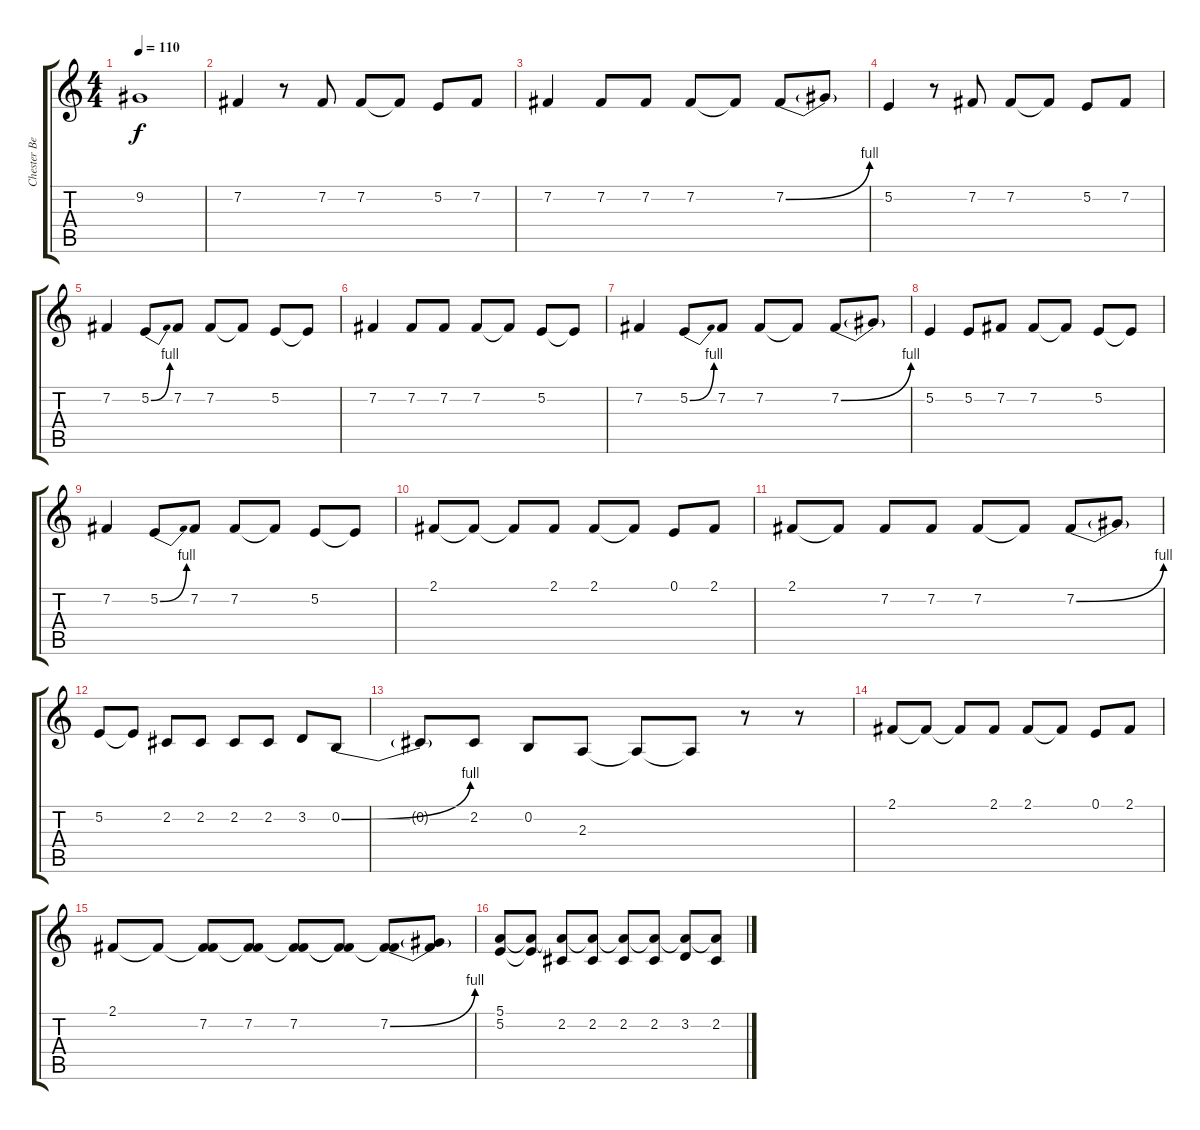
\track ("Chester Bennington (Vocals)" "Chester Be") {instrument harmonica}
\staff {score tabs}
\tuning (E4 B3 G3 D3 A2 E2) {hide}
\ts (4 4)
\tempo 110
\clef g2
\ks c
9.2{t}.1{dy f} |
7.2.4 r.8 7.2.8 7.2.8 7.2{t}.8 5.2.8 7.2.8 |
7.2.4 7.2.8 7.2.8 7.2.8 7.2{t}.8 7.2{be (bend 0 0 60 4)}.8 7.2{t}.8 |
5.2.4 r.8 7.2.8 7.2.8 7.2{t}.8 5.2.8 7.2.8 |
7.2.4 5.2{be (bend 0 0 60 4)}.8 7.2.8 7.2.8 7.2{t}.8 5.2.8 5.2{t}.8 |
7.2.4 7.2.8 7.2.8 7.2.8 7.2{t}.8 5.2.8 5.2{t}.8 |
7.2.4 5.2{be (bend 0 0 60 4)}.8 7.2.8 7.2.8 7.2{t}.8 7.2{be (bend 0 0 60 4)}.8 7.2{t}.8 |
5.2.4 5.2.8 7.2.8 7.2.8 7.2{t}.8 5.2.8 5.2{t}.8 |
7.2.4 5.2{be (bend 0 0 60 4)}.8 7.2.8 7.2.8 7.2{t}.8 5.2.8 5.2{t}.8 |
2.1.8 2.1{t}.8 2.1{t}.8 2.1.8 2.1.8 2.1{t}.8 0.1.8 2.1.8 |
2.1.8 2.1{t}.8 7.2.8 7.2.8 7.2.8 7.2{t}.8 7.2{be (bend 0 0 60 4)}.8 7.2{t}.8 |
5.2.8 5.2{t}.8 2.2.8 2.2.8 2.2.8 2.2.8 3.2.8 0.2{be (bend 0 0 60 4)}.8 |
0.2{t}.8 2.2.8 0.2.8 2.3.8 2.3{t}.8 2.3{t}.8 r.8 r.8 |
2.1.8 2.1{t}.8 2.1{t}.8 2.1.8 2.1.8 2.1{t}.8 0.1.8 2.1.8 |
2.1.8 2.1{t}.8 (2.1{t} 7.2).8 (2.1{t} 7.2).8 (2.1{t} 7.2).8 (2.1{t} 7.2{t}).8 (2.1{t} 7.2{be (bend 0 0 60 4)}).8 (2.1{t} 7.2{t}).8 |
(5.1 5.2).8 (5.1{t} 5.2{t}).8 (5.1{t} 2.2).8 (5.1{t} 2.2).8 (5.1{t} 2.2).8 (5.1{t} 2.2).8 (5.1{t} 3.2).8 (5.1{t} 2.2).8
